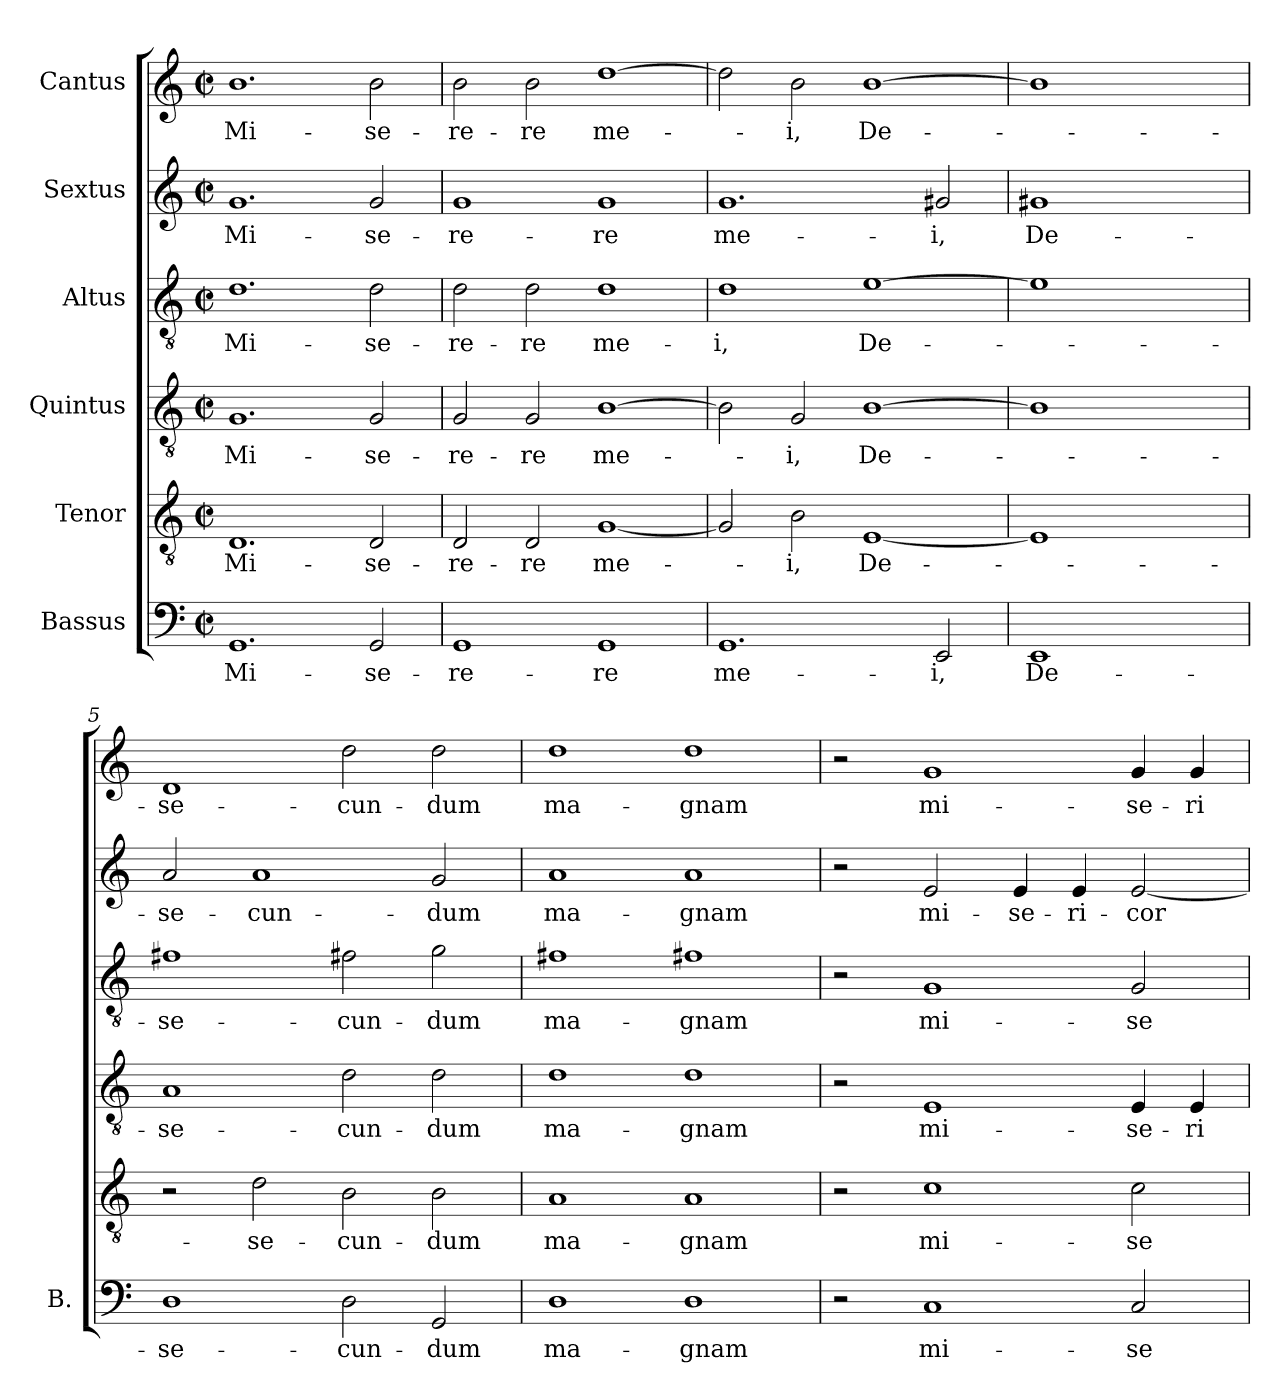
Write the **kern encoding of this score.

**kern	**text	**kern	**text	**kern	**text	**kern	**text	**kern	**text	**kern	**text
*part6	*part6	*part5	*part5	*part4	*part4	*part3	*part3	*part2	*part2	*part1	*part1
*staff6	*staff6	*staff5	*staff5	*staff4	*staff4	*staff3	*staff3	*staff2	*staff2	*staff1	*staff1
*I"Bassus	*	*I"Tenor	*	*I"Quintus	*	*I"Altus	*	*I"Sextus	*	*I"Cantus	*
*I'B.	*	*	*	*	*	*	*	*	*	*	*
*clefF4	*	*clefGv2	*	*clefGv2	*	*clefGv2	*	*clefG2	*	*clefG2	*
*k[]	*	*k[]	*	*k[]	*	*k[]	*	*k[]	*	*k[]	*
*C:	*	*C:	*	*C:	*	*C:	*	*C:	*	*C:	*
*M2/2	*	*M2/2	*	*M2/2	*	*M2/2	*	*M2/2	*	*M2/2	*
*met(c|)	*	*met(c|)	*	*met(c|)	*	*met(c|)	*	*met(c|)	*	*met(c|)	*
=1	=1	=1	=1	=1	=1	=1	=1	=1	=1	=1	=1
1.GG/	Mi-	1.D/	Mi-	1.G/	Mi-	1.d\	Mi-	1.g/	Mi-	1.b\	Mi-
2GG/	-se-	2D/	-se-	2G/	-se-	2d\	-se-	2g/	-se-	2b\	-se-
=2	=2	=2	=2	=2	=2	=2	=2	=2	=2	=2	=2
1GG/	-re-	2D/	-re-	2G/	-re-	2d\	-re-	1g/	-re-	2b\	-re-
.	.	2D/	-re	2G/	-re	2d\	-re	.	.	2b\	-re
1GG/	-re	[1G/	me-	[1B\	me-	1d\	me-	1g/	-re	[1dd\	me-
=3	=3	=3	=3	=3	=3	=3	=3	=3	=3	=3	=3
1.GG/	me-	2G/]	.	2B\]	.	1d\	-i,	1.g/	me-	2dd\]	.
.	.	2B\	-i,	2G/	-i,	.	.	.	.	2b\	-i,
.	.	[1E/	De-	[1B\	De-	[1e\	De-	.	.	[1b\	De-
2EE/	-i,	.	.	.	.	.	.	2g#X/	-i,	.	.
=4	=4	=4	=4	=4	=4	=4	=4	=4	=4	=4	=4
1EE/	De-	1E/]	.	1B\]	.	1e\]	.	1g#X/	De-	1b\]	.
1AA/yy	-us,	1E/yy	-us,	1A/yy	-us,	1c#X\yy	-us,	1a/yy	-us,	1e/yy	-us,
!!LO:LB:g=z
=5	=5	=5	=5	=5	=5	=5	=5	=5	=5	=5	=5
1D\	se-	2r	.	1A/	se-	1f#X\	se-	2a/	se-	1d/	se-
.	.	2d\	se-	.	.	.	.	1a/	-cun-	.	.
2D\	-cun-	2B\	-cun-	2d\	-cun-	2f#X\	-cun-	.	.	2dd\	-cun-
2GG/	-dum	2B\	-dum	2d\	-dum	2g\	-dum	2g/	-dum	2dd\	-dum
=6	=6	=6	=6	=6	=6	=6	=6	=6	=6	=6	=6
1D\	ma-	1A/	ma-	1d\	ma-	1f#X\	ma-	1a/	ma-	1dd\	ma-
1D\	-gnam	1A/	-gnam	1d\	-gnam	1f#X\	-gnam	1a/	-gnam	1dd\	-gnam
=7	=7	=7	=7	=7	=7	=7	=7	=7	=7	=7	=7
2r	.	2r	.	2r	.	2r	.	2r	.	2r	.
1C/	mi-	1c\	mi-	1E/	mi-	1G/	mi-	2e/	mi-	1g/	mi-
.	.	.	.	.	.	.	.	4e/	-se-	.	.
.	.	.	.	.	.	.	.	4e/	-ri-	.	.
2C/	-se-	2c\	-se-	4E/	-se-	2G/	-se-	[2e/	-cor-	4g/	-se-
.	.	.	.	4E/	-ri-	.	.	.	.	4g/	-ri-
=	=	=	=	=	=	=	=	=	=	=	=
*-	*-	*-	*-	*-	*-	*-	*-	*-	*-	*-	*-
